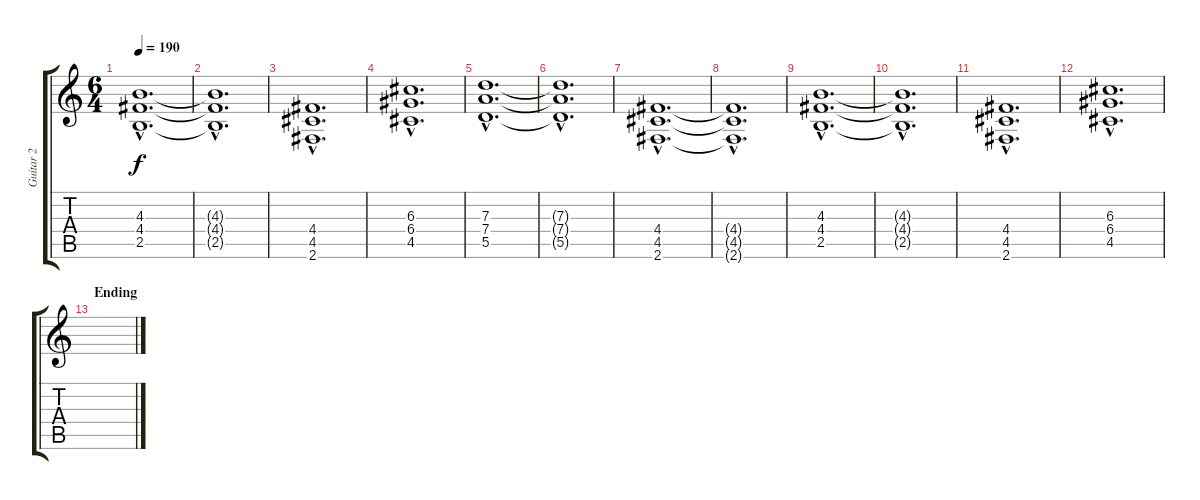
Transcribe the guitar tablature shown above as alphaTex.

\track ("Guitar 2" "Guitar 2") {instrument overdrivenguitar}
\staff {score tabs}
\tuning (E4 B3 G3 D3 A2 E2) {hide}
\ts (6 4)
\tempo 190
\clef g2
\ks c
(4.3{hac} 4.4{hac} 2.5{hac}).1{d dy f} |
(4.3{hac t} 4.4{hac t} 2.5{hac t}).1{d} |
(4.4{hac} 4.5{hac} 2.6{hac}).1{d} |
(6.3{hac} 6.4{hac} 4.5{hac}).1{d} |
(7.3{hac} 7.4{hac} 5.5{hac}).1{d} |
(7.3{hac t} 7.4{hac t} 5.5{hac t}).1{d} |
(4.4{hac} 4.5{hac} 2.6{hac}).1{d} |
(4.4{hac t} 4.5{hac t} 2.6{hac t}).1{d} |
(4.3{hac} 4.4{hac} 2.5{hac}).1{d} |
(4.3{hac t} 4.4{hac t} 2.5{hac t}).1{d} |
(4.4{hac} 4.5{hac} 2.6{hac}).1{d} |
(6.3{hac} 6.4{hac} 4.5{hac}).1{d} |
\section ("" "Ending")
